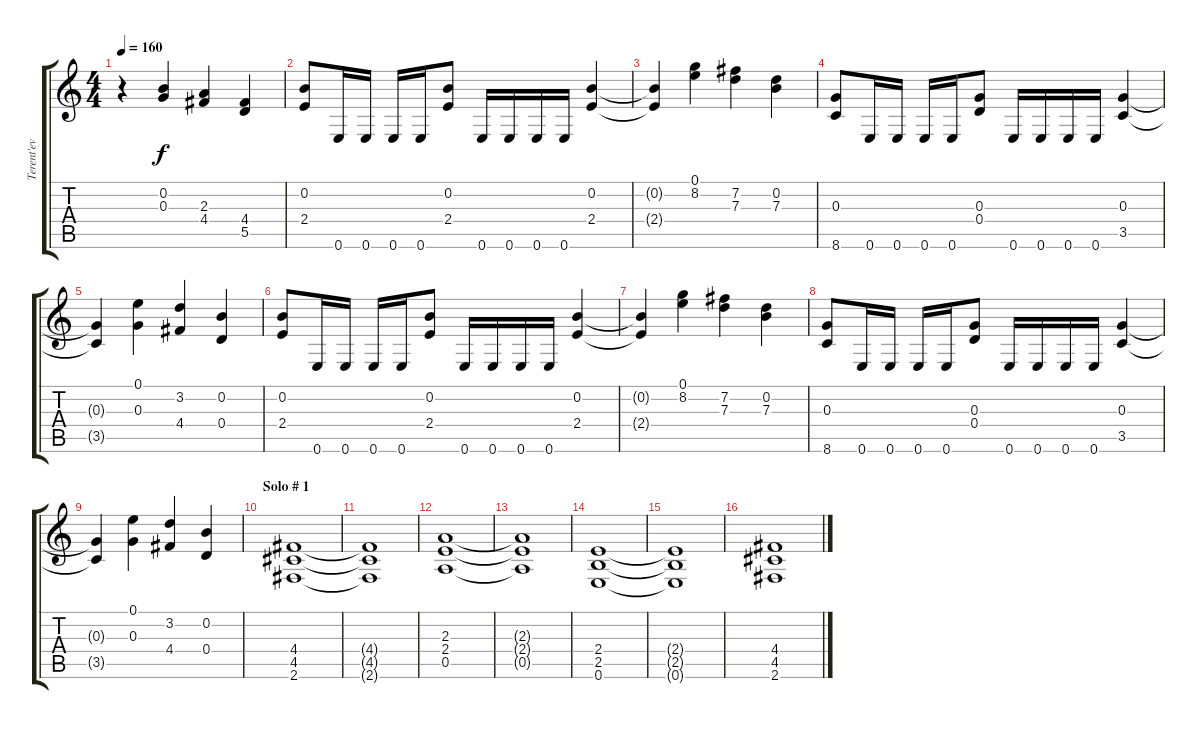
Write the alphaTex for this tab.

\track ("Terent'ev " "Terent'ev ") {instrument distortionguitar}
\staff {score tabs}
\tuning (E4 B3 G3 D3 A2 E2) {hide}
\ts (4 4)
\tempo 160
\clef g2
\ks c
r.4{dy f} (0.2 0.3).4 (2.3 4.4).4 (4.4 5.5).4 |
(0.2 2.4).8 0.6.16 0.6.16 0.6.16 0.6.16 (0.2 2.4).8 0.6.16 0.6.16 0.6.16 0.6.16 (0.2 2.4).4 |
(0.2{t} 2.4{t}).4 (0.1 8.2).4 (7.2 7.3).4 (0.2 7.3).4 |
(0.3 8.6).8 0.6.16 0.6.16 0.6.16 0.6.16 (0.3 0.4).8 0.6.16 0.6.16 0.6.16 0.6.16 (0.3 3.5).4 |
(0.3{t} 3.5{t}).4 (0.1 0.3).4 (3.2 4.4).4 (0.2 0.4).4 |
(0.2 2.4).8 0.6.16 0.6.16 0.6.16 0.6.16 (0.2 2.4).8 0.6.16 0.6.16 0.6.16 0.6.16 (0.2 2.4).4 |
(0.2{t} 2.4{t}).4 (0.1 8.2).4 (7.2 7.3).4 (0.2 7.3).4 |
(0.3 8.6).8 0.6.16 0.6.16 0.6.16 0.6.16 (0.3 0.4).8 0.6.16 0.6.16 0.6.16 0.6.16 (0.3 3.5).4 |
(0.3{t} 3.5{t}).4 (0.1 0.3).4 (3.2 4.4).4 (0.2 0.4).4 |
\section ("" "Solo # 1")
(4.4 4.5 2.6).1 |
(4.4{t} 4.5{t} 2.6{t}).1 |
(2.3 2.4 0.5).1 |
(2.3{t} 2.4{t} 0.5{t}).1 |
(2.4 2.5 0.6).1 |
(2.4{t} 2.5{t} 0.6{t}).1 |
(4.4 4.5 2.6).1
